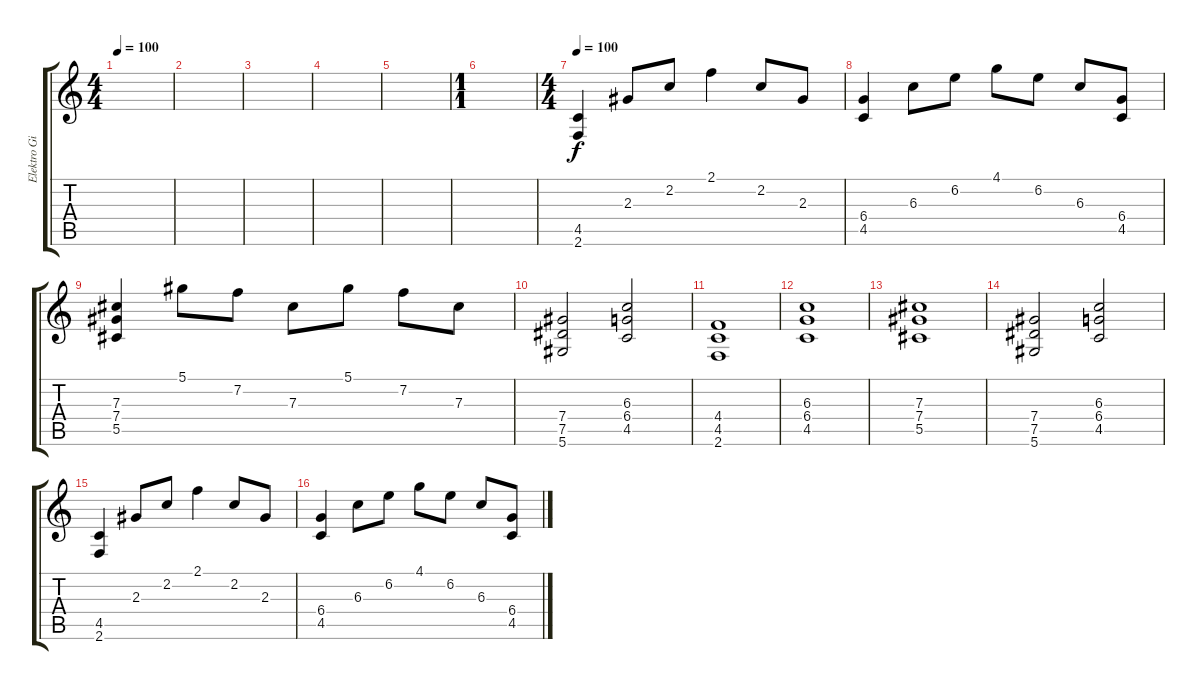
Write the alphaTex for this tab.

\track ("Elektro Gitar" "Elektro Gi") {instrument distortionguitar}
\staff {score tabs}
\tuning (Eb4 Bb3 Gb3 Db3 Ab2 Eb2) {hide}
\ts (4 4)
\tempo 100
\clef g2
\ks c
|
|
|
|
|
\ts (1 1)
|
\ts (4 4)
\tempo 100
(4.5 2.6).4 2.3.8 2.2.8 2.1.4 2.2.8 2.3.8 |
(6.4 4.5).4 6.3.8 6.2.8 4.1.8 6.2.8 6.3.8 (6.4 4.5).8 |
(7.3 7.4 5.5).4 5.1.8 7.2.8 7.3.8 5.1.8 7.2.8 7.3.8 |
(7.4 7.5 5.6).2 (6.3 6.4 4.5).2 |
(4.4 4.5 2.6).1 |
(6.3 6.4 4.5).1 |
(7.3 7.4 5.5).1 |
(7.4 7.5 5.6).2 (6.3 6.4 4.5).2 |
(4.5 2.6).4 2.3.8 2.2.8 2.1.4 2.2.8 2.3.8 |
(6.4 4.5).4 6.3.8 6.2.8 4.1.8 6.2.8 6.3.8 (6.4 4.5).8
